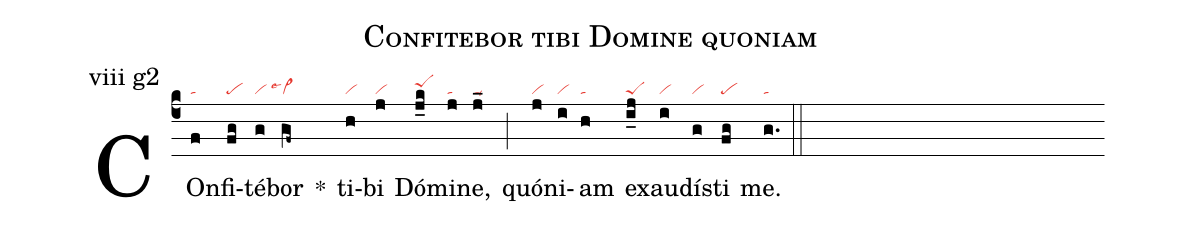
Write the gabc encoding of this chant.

name: Confitebor tibi Domine quoniam;
annotation: viii g2;
nabc-lines: 1;
%%
(c4)
COn(f|ta)fi(fg|pe)té(g|vi)bor(gf~|```vi>lse4) *()
ti(h|vi)bi(j|vi) Dó(j_k|peShi)mi(j|ta)ne,(j_|ta-) (;)
quó(j|vi)ni(i|vi)am(h|ta) ex(i_j|peS)au(i|vi)dí(g|vi)sti(fg|pe) me.(g.|ta) (::)
